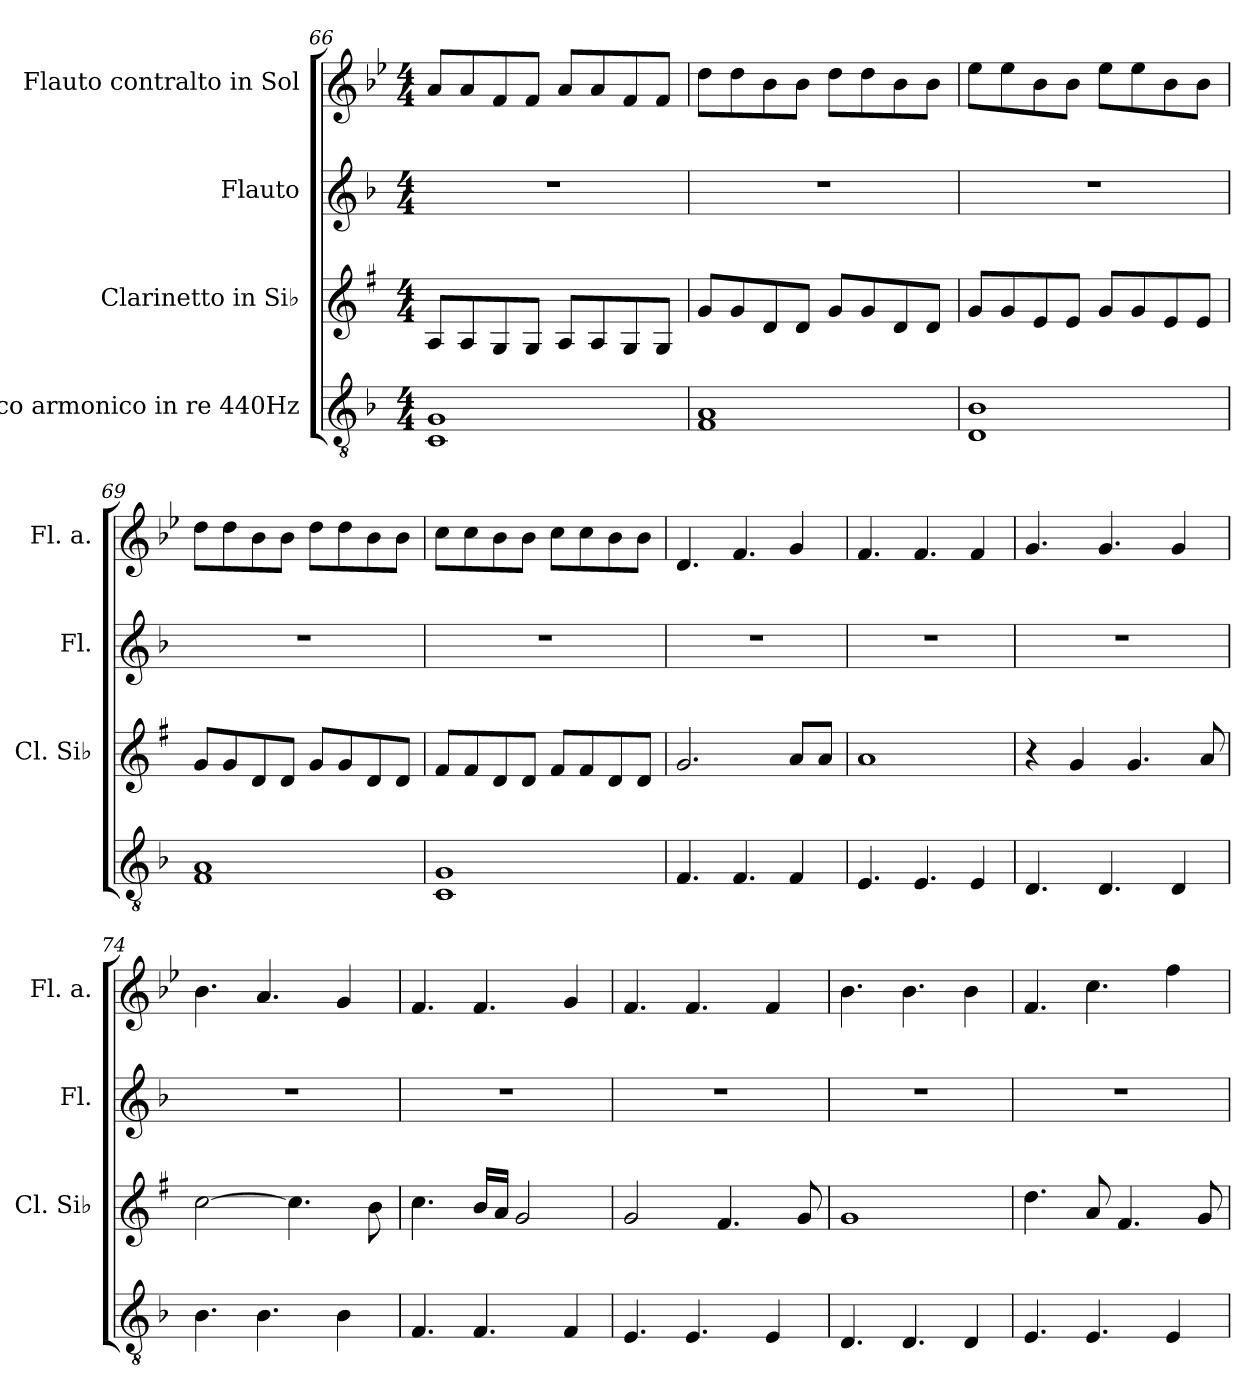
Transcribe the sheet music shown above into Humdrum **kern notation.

**kern	**kern	**kern	**kern
*part4	*part3	*part2	*part1
*staff4	*staff3	*staff2	*staff1
*I"disco armonico in re 440Hz	*I"Clarinetto in Si♭	*I"Flauto	*I"Flauto contralto in Sol
*	*I'Cl. Si♭	*I'Fl.	*I'Fl. a.
*clefGv2	*clefG2	*clefG2	*clefG2
*	*ITrd1c2	*	*ITrd3c5
*k[b-]	*k[b-]	*k[b-]	*k[b-]
*M4/4	*M4/4	*M4/4	*M4/4
=66	=66	=66	=66
1C 1G	8G/L	1r	8e/L
.	8G/	.	8e/
.	8F/	.	8c/
.	8F/J	.	8c/J
.	8G/L	.	8e/L
.	8G/	.	8e/
.	8F/	.	8c/
.	8F/J	.	8c/J
=67	=67	=67	=67
1F 1A	8f/L	1r	8a\L
.	8f/	.	8a\
.	8c/	.	8f\
.	8c/J	.	8f\J
.	8f/L	.	8a\L
.	8f/	.	8a\
.	8c/	.	8f\
.	8c/J	.	8f\J
=68	=68	=68	=68
1D 1B-	8f/L	1r	8b-\L
.	8f/	.	8b-\
.	8d/	.	8f\
.	8d/J	.	8f\J
.	8f/L	.	8b-\L
.	8f/	.	8b-\
.	8d/	.	8f\
.	8d/J	.	8f\J
=69	=69	=69	=69
1F 1A	8f/L	1r	8a\L
.	8f/	.	8a\
.	8c/	.	8f\
.	8c/J	.	8f\J
.	8f/L	.	8a\L
.	8f/	.	8a\
.	8c/	.	8f\
.	8c/J	.	8f\J
=70	=70	=70	=70
1C 1G	8e/L	1r	8g\L
.	8e/	.	8g\
.	8c/	.	8f\
.	8c/J	.	8f\J
.	8e/L	.	8g\L
.	8e/	.	8g\
.	8c/	.	8f\
.	8c/J	.	8f\J
!!LO:PB:g=z
=71	=71	=71	=71
4.F/	2.f/	1r	4.A/
4.F/	.	.	4.c/
4F/	8g/L	.	4d/
.	8g/J	.	.
=72	=72	=72	=72
4.E/	1g	1r	4.c/
4.E/	.	.	4.c/
4E/	.	.	4c/
=73	=73	=73	=73
4.D/	4r	1r	4.d/
.	4f/	.	.
4.D/	.	.	4.d/
.	4.f/	.	.
4D/	.	.	4d/
.	8g/	.	.
=74	=74	=74	=74
4.B-\	[2b-\	1r	4.f\
4.B-\	.	.	4.e/
.	4.b-\]	.	.
4B-\	.	.	4d/
.	8a\	.	.
=75	=75	=75	=75
4.F/	4.b-\	1r	4.c/
4.F/	16a/LL	.	4.c/
.	16g/JJ	.	.
.	2f/	.	.
4F/	.	.	4d/
=76	=76	=76	=76
4.E/	2f/	1r	4.c/
4.E/	.	.	4.c/
.	4.e/	.	.
4E/	.	.	4c/
.	8f/	.	.
=77	=77	=77	=77
4.D/	1f	1r	4.f\
4.D/	.	.	4.f\
4D/	.	.	4f\
=78	=78	=78	=78
4.E/	4.cc\	1r	4.c/
4.E/	8g/	.	4.g\
.	4.e/	.	.
4E/	.	.	4cc\
.	8f/	.	.
=	=	=	=
*-	*-	*-	*-
